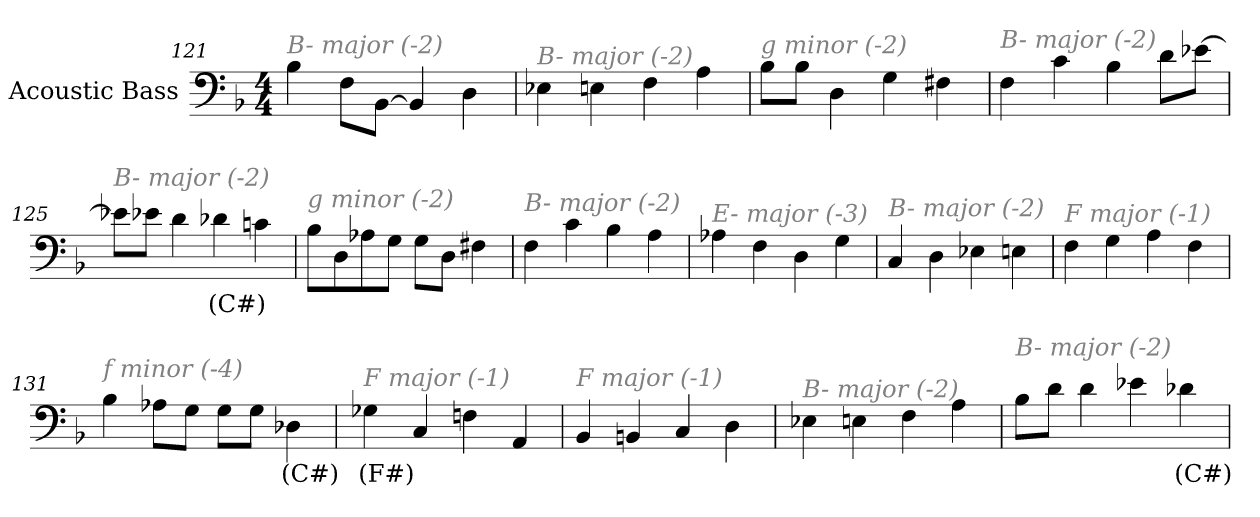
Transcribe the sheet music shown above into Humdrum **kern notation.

**kern	**text
*part1	*part1
*staff1	*staff1
*I"Acoustic Bass	*
*clefF4	*
*ITrd7c12	*
*k[b-]	*
*F:	*
*M4/4	*
=121	=121
!LO:TX:i:color=#808080:t=B- major (-2)	!
4BB-	.
8FFL	.
[8BBB-J	.
4BBB-]	.
4DD	.
=122	=122
!LO:TX:i:color=#808080:t=B- major (-2)	!
4EE-X	.
4EEn	.
4FF	.
4AA	.
=123	=123
!LO:TX:i:color=#808080:t=g minor (-2)	!
8BB-L	.
8BB-J	.
4DD	.
4GG	.
4FF#X	.
=124	=124
!LO:TX:i:color=#808080:t=B- major (-2)	!
4FF	.
4C	.
4BB-	.
8DL	.
[8E-XJ	.
=125	=125
!LO:TX:i:color=#808080:t=B- major (-2)	!
8E-XL]	.
8E-XJ	.
4D	.
4D-Xi	(C#)
4Cn	.
=126	=126
!LO:TX:i:color=#808080:t=g minor (-2)	!
8BB-L	.
8DD	.
8AA-X	.
8GGJ	.
8GGL	.
8DDJ	.
4FF#X	.
=127	=127
!LO:TX:i:color=#808080:t=B- major (-2)	!
4FF	.
4C	.
4BB-	.
4AA	.
=128	=128
!LO:TX:i:color=#808080:t=E- major (-3)	!
4AA-X	.
4FF	.
4DD	.
4GG	.
=129	=129
!LO:TX:i:color=#808080:t=B- major (-2)	!
4CC	.
4DD	.
4EE-X	.
4EEn	.
=130	=130
!LO:TX:i:color=#808080:t=F major (-1)	!
4FF	.
4GG	.
4AA	.
4FF	.
=131	=131
!LO:TX:i:color=#808080:t=f minor (-4)	!
4BB-	.
8AA-XL	.
8GGJ	.
8GGL	.
8GGJ	.
4DD-Xi	(C#)
=132	=132
!LO:TX:i:color=#808080:t=F major (-1)	!
4GG-Xi	(F#)
4CC	.
4FFn	.
4AAA	.
=133	=133
!LO:TX:i:color=#808080:t=F major (-1)	!
4BBB-	.
4BBBn	.
4CC	.
4DD	.
=134	=134
!LO:TX:i:color=#808080:t=B- major (-2)	!
4EE-X	.
4EEn	.
4FF	.
4AA	.
=135	=135
!LO:TX:i:color=#808080:t=B- major (-2)	!
8BB-L	.
8DJ	.
4D	.
4E-X	.
4D-Xi	(C#)
=	=
*-	*-
